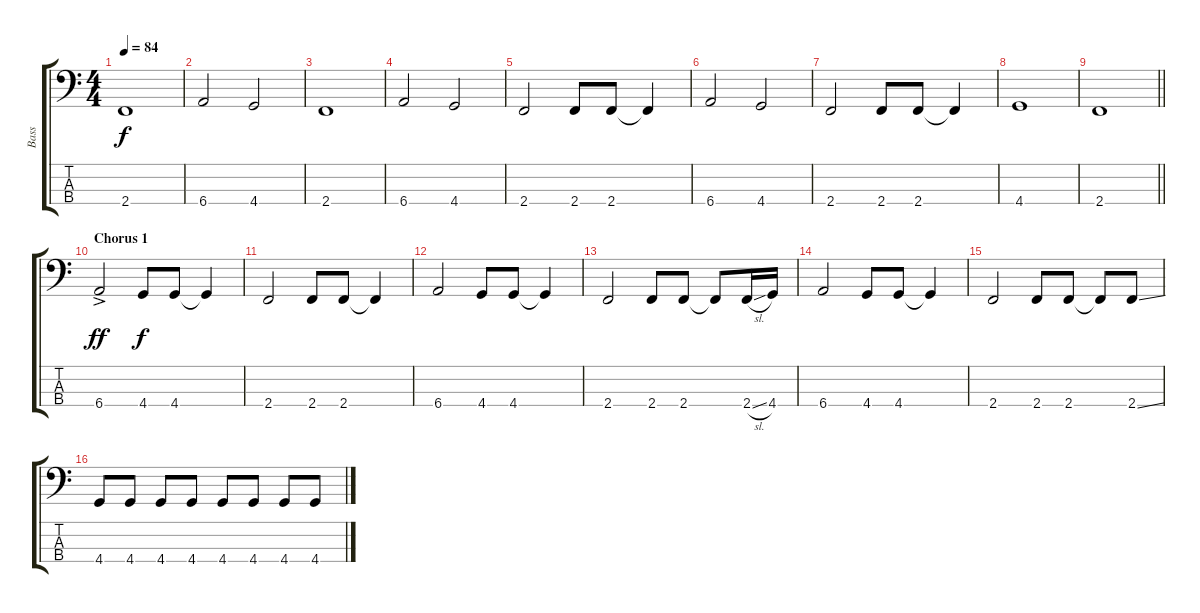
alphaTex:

\track ("Bass" "Bass") {instrument electricbasspick}
\staff {score tabs}
\tuning (Gb2 Db2 Ab1 Eb1) {hide}
\ts (4 4)
\tempo 84
\clef f4
\ks c
2.4.1{dy f} |
6.4.2 4.4.2 |
2.4.1 |
6.4.2 4.4.2 |
2.4.2 2.4.8 2.4.8 2.4{t}.4 |
6.4.2 4.4.2 |
2.4.2 2.4.8 2.4.8 2.4{t}.4 |
4.4.1 |
\barLineRight lightlight
2.4.1{volume 14} |
\section ("" "Chorus 1")
6.4{ac}.2{dy ff} 4.4.8{dy f} 4.4.8 4.4{t}.4 |
2.4.2 2.4.8 2.4.8 2.4{t}.4 |
6.4.2 4.4.8 4.4.8 4.4{t}.4 |
2.4.2 2.4.8 2.4.8 2.4{t}.8 2.4{sl}.16 4.4.16 |
6.4.2 4.4.8 4.4.8 4.4{t}.4 |
2.4.2 2.4.8 2.4.8 2.4{t}.8 2.4{ss}.8 |
4.4.8 4.4.8 4.4.8 4.4.8 4.4.8 4.4.8 4.4.8 4.4.8
